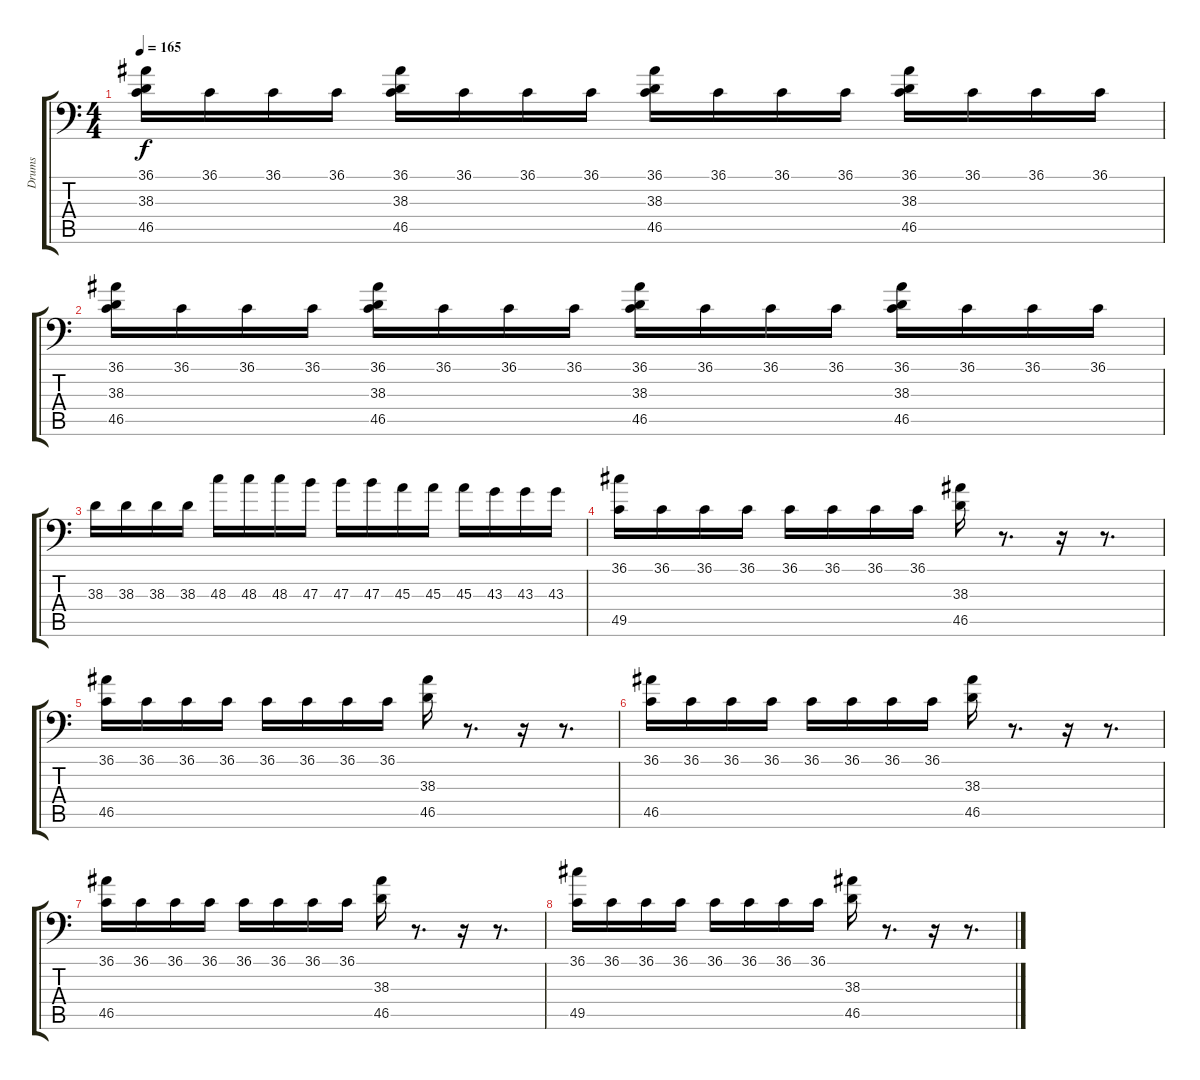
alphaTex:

\track ("Drums" "Drums") {instrument acousticgrandpiano}
\staff {score tabs}
\tuning (C-1 C-1 C-1 C-1 C-1 C-1) {hide}
\ts (4 4)
\tempo 165
\clef f4
\ks c
(36.1 38.3 46.5).16{dy f} 36.1.16 36.1.16 36.1.16 (36.1 38.3 46.5).16 36.1.16 36.1.16 36.1.16 (36.1 38.3 46.5).16 36.1.16 36.1.16 36.1.16 (36.1 38.3 46.5).16 36.1.16 36.1.16 36.1.16 |
(36.1 38.3 46.5).16 36.1.16 36.1.16 36.1.16 (36.1 38.3 46.5).16 36.1.16 36.1.16 36.1.16 (36.1 38.3 46.5).16 36.1.16 36.1.16 36.1.16 (36.1 38.3 46.5).16 36.1.16 36.1.16 36.1.16 |
38.3.16 38.3.16 38.3.16 38.3.16 48.3.16 48.3.16 48.3.16 47.3.16 47.3.16 47.3.16 45.3.16 45.3.16 45.3.16 43.3.16 43.3.16 43.3.16 |
(36.1 49.5).16 36.1.16 36.1.16 36.1.16 36.1.16 36.1.16 36.1.16 36.1.16 (38.3 46.5).16 r.8{d} r.16 r.8{d} |
(36.1 46.5).16 36.1.16 36.1.16 36.1.16 36.1.16 36.1.16 36.1.16 36.1.16 (38.3 46.5).16 r.8{d} r.16 r.8{d} |
(36.1 46.5).16 36.1.16 36.1.16 36.1.16 36.1.16 36.1.16 36.1.16 36.1.16 (38.3 46.5).16 r.8{d} r.16 r.8{d} |
(36.1 46.5).16 36.1.16 36.1.16 36.1.16 36.1.16 36.1.16 36.1.16 36.1.16 (38.3 46.5).16 r.8{d} r.16 r.8{d} |
(36.1 49.5).16 36.1.16 36.1.16 36.1.16 36.1.16 36.1.16 36.1.16 36.1.16 (38.3 46.5).16 r.8{d} r.16 r.8{d}
